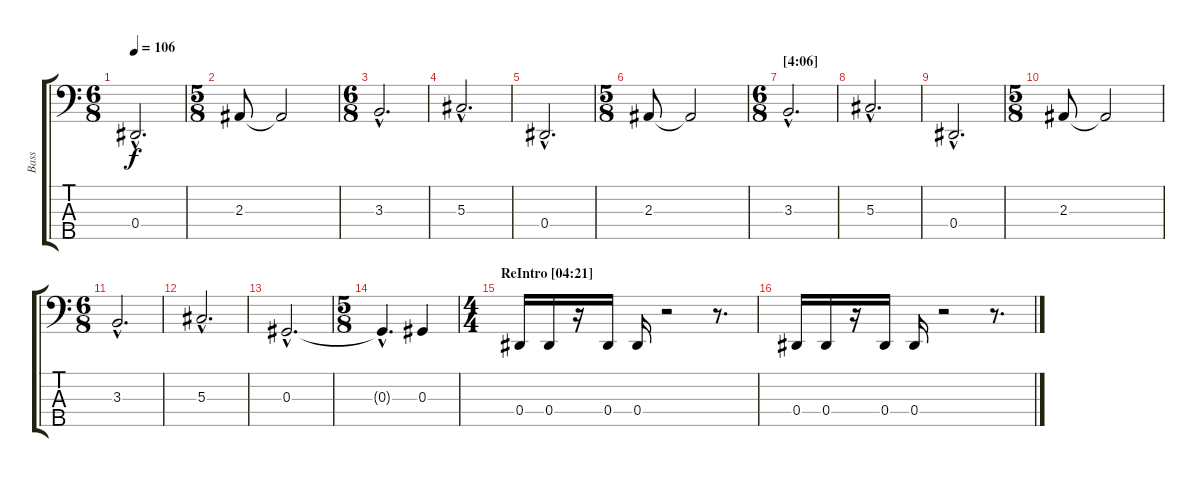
\track ("Bass" "Bass") {instrument electricbassfinger}
\staff {score tabs}
\tuning (Gb2 Db2 Ab1 Eb1 Bb0) {hide}
\ts (6 8)
\tempo 106
\clef f4
\ks c
0.4{hac}.2{d dy f} |
\ts (5 8)
2.3.8 2.3{t}.2 |
\ts (6 8)
3.3{hac}.2{d} |
5.3{hac}.2{d} |
0.4{hac}.2{d} |
\ts (5 8)
2.3.8 2.3{t}.2 |
\ts (6 8)
\section ("" "[4:06]")
3.3{hac}.2{d} |
5.3{hac}.2{d} |
0.4{hac}.2{d} |
\ts (5 8)
2.3.8 2.3{t}.2 |
\ts (6 8)
3.3{hac}.2{d} |
5.3{hac}.2{d} |
0.3{hac}.2{d} |
\ts (5 8)
0.3{hac t}.4{d} 0.3.4 |
\ts (4 4)
\section ("" "ReIntro [04:21]")
0.4.16 0.4.16 r.16 0.4.16 0.4.16 r.2 r.8{d} |
0.4.16 0.4.16 r.16 0.4.16 0.4.16 r.2 r.8{d}
